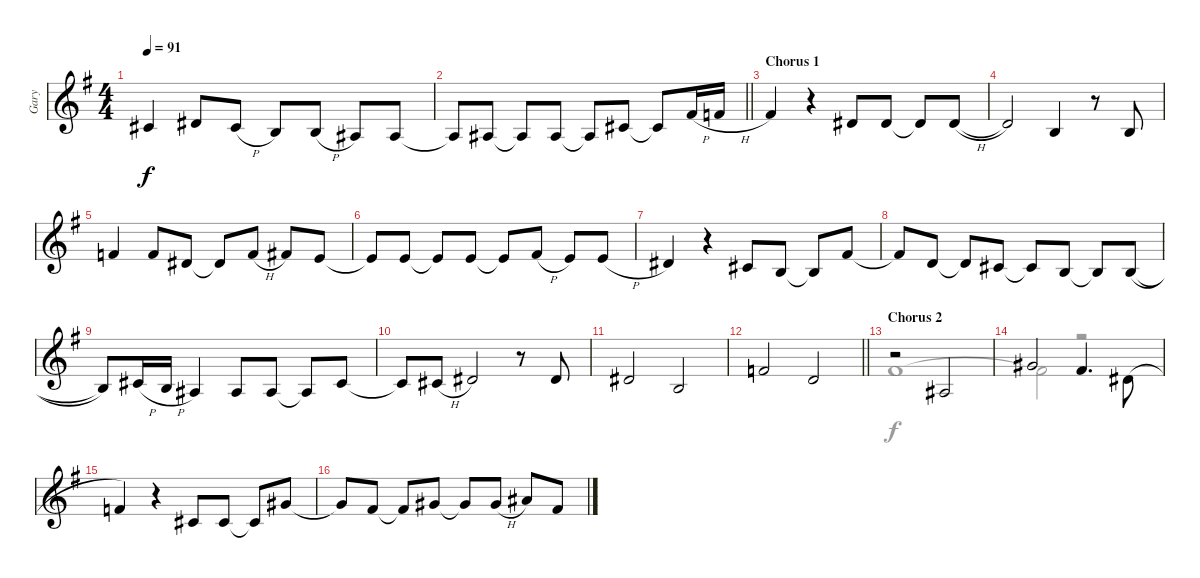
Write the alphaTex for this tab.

\track ("Gary" "Gary") {instrument frenchhorn}
\staff {score}
\tuning (Eb4 Bb3 Gb3 Db3 Ab2 Eb2) {hide}
\voice
\ts (4 4)
\tempo 91
\clef g2
\ks g
3.2.4{dy f} 5.2.8 3.2{h}.8 1.2.8 1.2{h}.8 0.2.8 0.2.8 |
\barLineRight lightlight
0.2{t}.8 0.2.8 0.2{t}.8 0.2.8 0.2{t}.8 3.2.8 3.2{t}.8 3.1{h}.16 2.1{h}.16 |
\section ("" "Chorus 1")
3.1.4 r.4 0.1.8 0.1.8 0.1{t}.8 5.2{h}.8 |
5.2{t}.2 1.2.4 r.8 1.2.8 |
2.1.4 2.1.8 0.1.8 0.1{t}.8 2.1{h}.8 3.1.8 1.1.8 |
1.1{t}.8 1.1.8 1.1{t}.8 1.1.8 1.1{t}.8 3.1{h}.8 1.1.8 1.1{h}.8 |
0.1.4 r.4 3.2.8 1.2.8 1.2{t}.8 8.2.8 |
8.2{t}.8 4.2.8 4.2{t}.8 3.2.8 3.2{t}.8 1.2.8 1.2{t}.8 1.2{h}.8 |
1.2{t}.8 3.2{h}.16 1.2{h}.16 0.2.4 0.2.8 0.2.8 0.2{t}.8 3.2.8 |
3.2{t}.8 3.2{h}.8 5.2.2 r.8 5.2.8 |
5.2.2 1.2.2 |
\barLineRight lightlight
2.1.2 4.2.2 |
\section ("" "Chorus 2")
r.2 4.3.2 |
5.1.2 3.1.4{d} 0.1{h}.8{beam Down} |
2.1.4 r.4 3.2.8 3.2.8 3.2{t}.8 10.2.8 |
10.2{t}.8 8.2.8 8.2{t}.8 10.2.8 10.2{t}.8 10.2{h}.8 12.2.8 8.2.8
\voice
\clef g2
\ottava regular
\simile none
\ks g
|
\barLineRight lightlight
|
|
|
|
|
|
|
|
|
|
\barLineRight lightlight
|
3.1.1 |
3.1{t}.2 r.2 |
|
